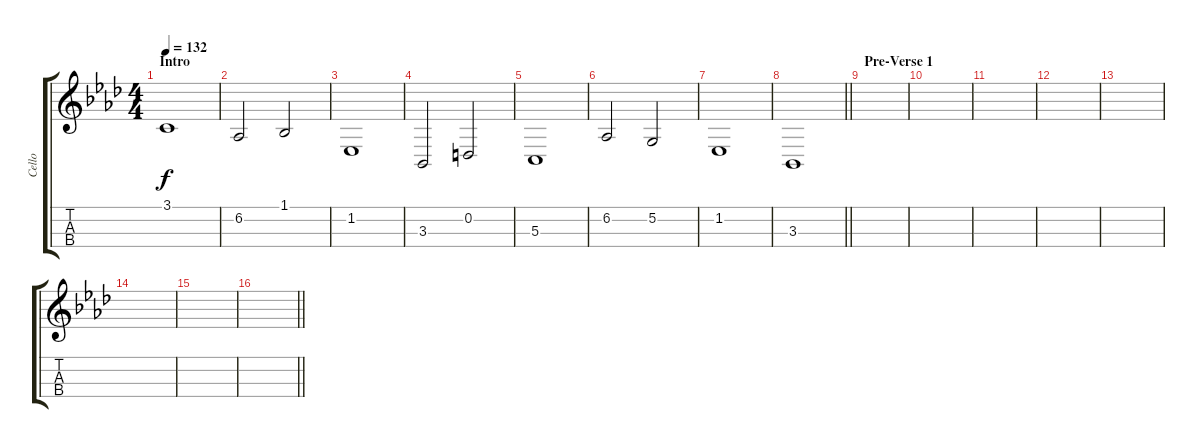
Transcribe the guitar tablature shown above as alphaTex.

\track ("Cello" "Cello") {instrument cello}
\staff {score tabs}
\tuning (A3 D3 G2 C2) {hide}
\ts (4 4)
\section ("" "Intro")
\tempo 132
\clef g2
\ks ab
3.1.1{dy f instrument cello} |
6.2.2 1.1.2 |
1.2.1 |
3.3.2 0.2.2 |
5.3.1 |
6.2.2 5.2.2 |
1.2.1 |
\barLineRight lightlight
3.3.1 |
\section ("" "Pre-Verse 1")
|
|
|
|
|
|
|
\barLineRight lightlight
